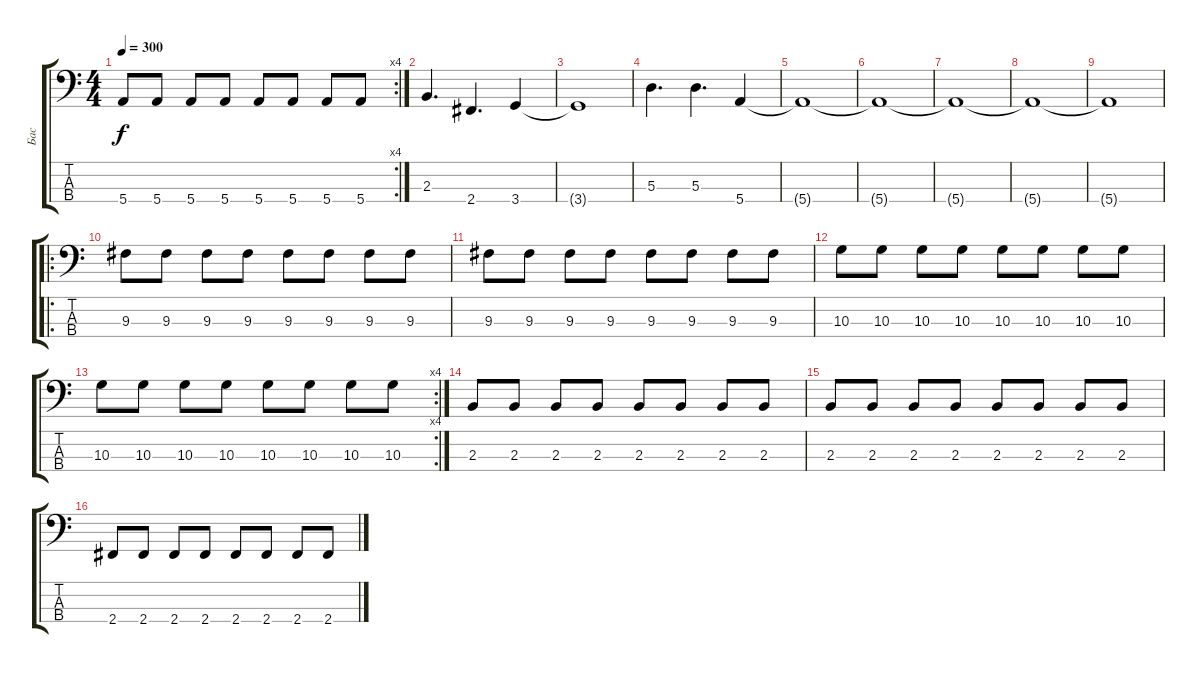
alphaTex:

\track ("Бас" "Бас") {instrument electricbasspick}
\staff {score tabs}
\tuning (G2 D2 A1 E1) {hide}
\rc 4
\ts (4 4)
\tempo 300
\clef f4
\ks c
5.4.8{dy f} 5.4.8 5.4.8 5.4.8 5.4.8 5.4.8 5.4.8 5.4.8 |
2.3.4{d} 2.4.4{d} 3.4.4 |
3.4{t}.1 |
5.3.4{d} 5.3.4{d} 5.4.4 |
5.4{t}.1 |
5.4{t}.1 |
5.4{t}.1 |
5.4{t}.1 |
5.4{t}.1 |
\ro
9.3.8 9.3.8 9.3.8 9.3.8 9.3.8 9.3.8 9.3.8 9.3.8 |
9.3.8 9.3.8 9.3.8 9.3.8 9.3.8 9.3.8 9.3.8 9.3.8 |
10.3.8 10.3.8 10.3.8 10.3.8 10.3.8 10.3.8 10.3.8 10.3.8 |
\rc 4
10.3.8 10.3.8 10.3.8 10.3.8 10.3.8 10.3.8 10.3.8 10.3.8 |
2.3.8 2.3.8 2.3.8 2.3.8 2.3.8 2.3.8 2.3.8 2.3.8 |
2.3.8 2.3.8 2.3.8 2.3.8 2.3.8 2.3.8 2.3.8 2.3.8 |
2.4.8 2.4.8 2.4.8 2.4.8 2.4.8 2.4.8 2.4.8 2.4.8
